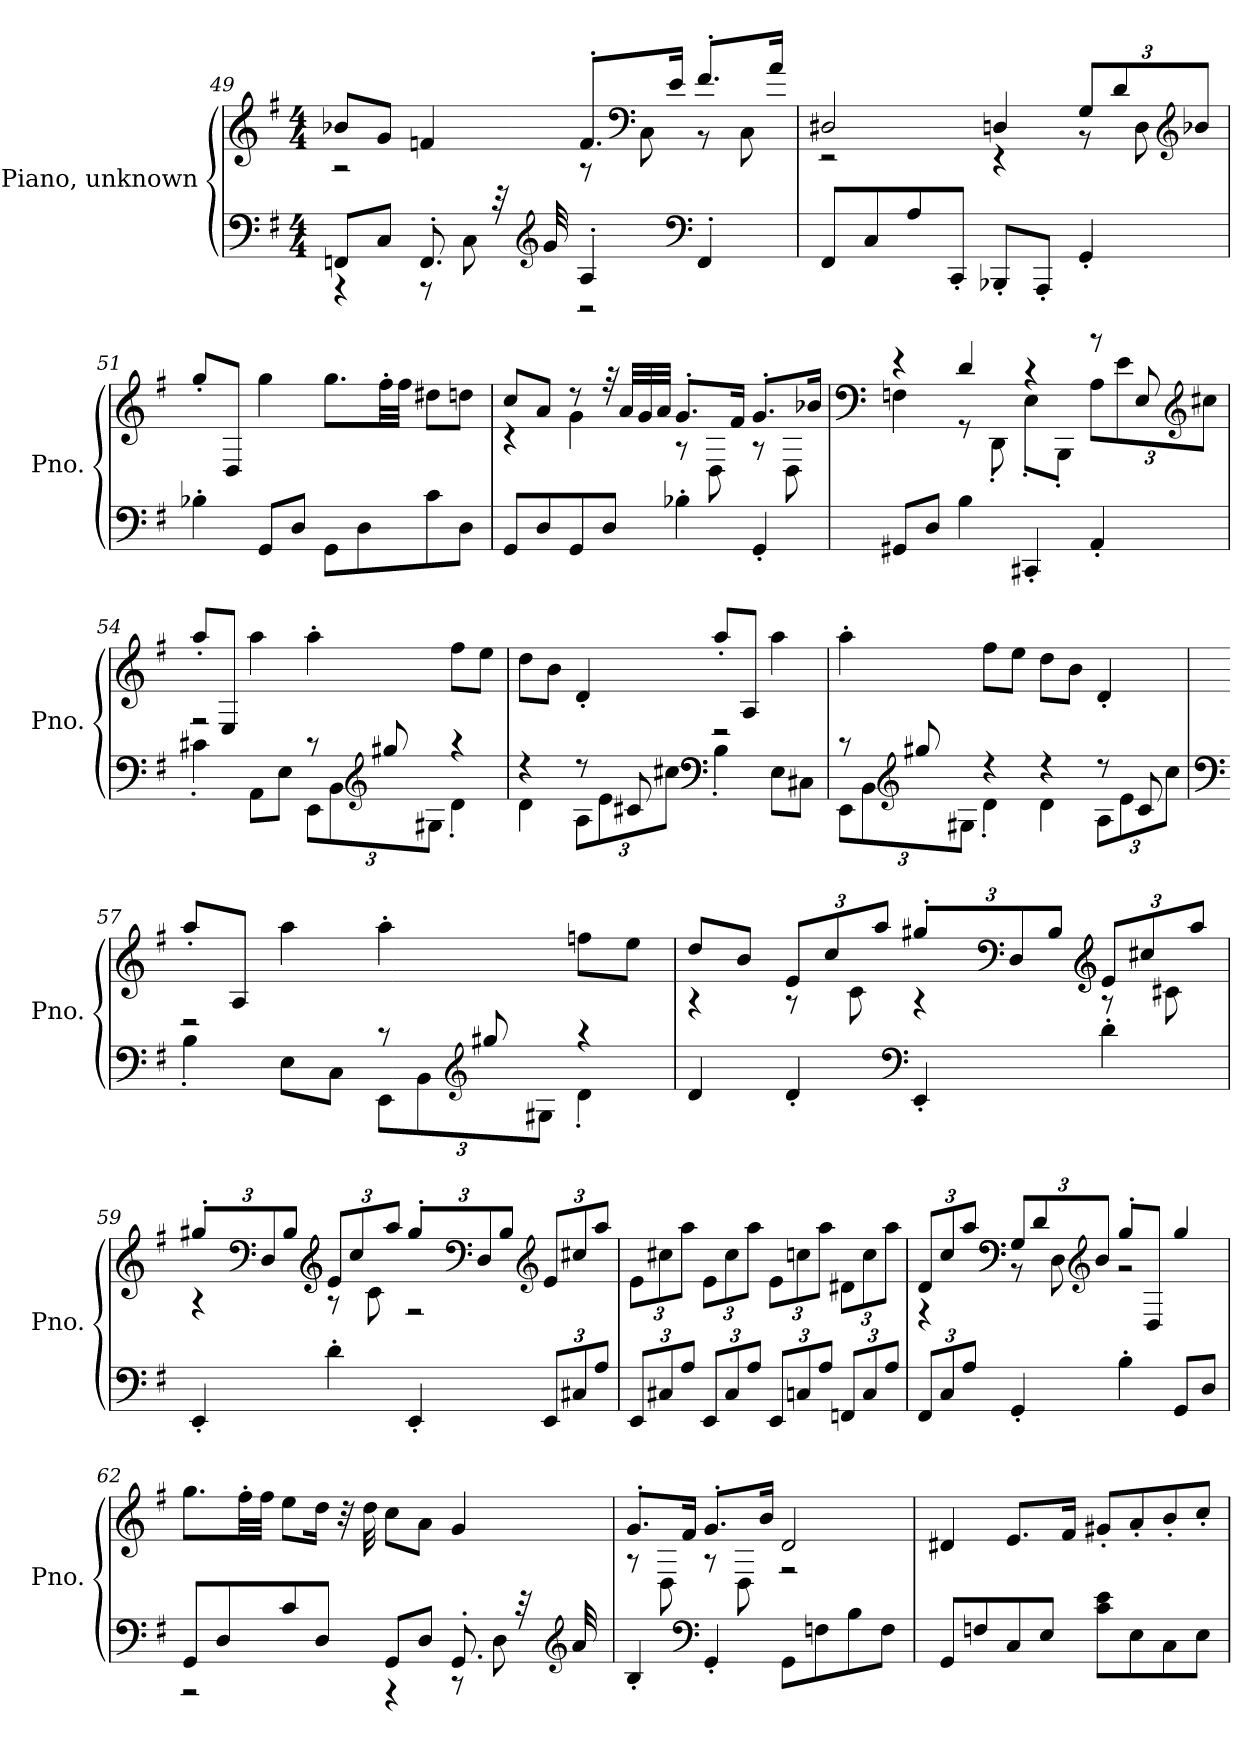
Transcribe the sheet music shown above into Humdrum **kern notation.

**kern	**kern
*part1	*part1
*staff2	*staff1
*I"Piano, unknown	*
*I'Pno.	*
*clefF4	*clefG2
*k[f#]	*k[f#]
*M4/4	*M4/4
=49	=49
*^	*^
8FFn/L	4r	8b-X/L	2r
8C/J	.	8g/J	.
8.FF'/	8r	4fn/	.
.	8C\	.	.
32r	.	.	.
*clefG2	*	*	*
32g/	.	.	.
4A'/	2r	8.f'/L	8r
*	*	*clefF4	*
.	.	.	8C\
.	.	16e/Jk	.
*clefF4	*	*	*
4FF'/	.	8.f'/L	8r
.	.	.	8C\
.	.	16a/Jk	.
*v	*v	*	*
=50	=50	=50
8FF#/L	2D#X/	2r
8C/	.	.
8A/	.	.
8CC'/J	.	.
8BBB-X'/L	4Dn/	4r
8AAA'/J	.	.
*	*Xbrackettup	*
4GG'/	12G/L	8r
.	12d/	.
.	.	8D\
*	*clefG2	*
.	12b-X/J	.
*	*v	*v
!!LO:LB:g=z
=51	=51
4B-X'\	8gg'/L
.	8D/J
8GG/L	4gg\
8D/J	.
8GG\L	8.gg\L
8D\	.
.	32ff#'\LL
.	32ff#\JJJ
8c\	8dd#X\L
8D\J	8ddn\J
=52	=52
*	*^
8GG/L	8cc/L	4r
8D/	8a/J	.
8GG/	8r	4g\
8D/J	32r	.
.	32a/LLL	.
.	32g/	.
.	32a/JJJ	.
4B-X'\	8.g'/L	8r
.	.	8D\
.	16f#/Jk	.
4GG'/	8.g'/L	8r
.	.	8D\
.	16b-X/Jk	.
=53	=53	=53
*	*clefF4	*
8GG#X/L	4r	4Fn\
8D/J	.	.
4B\	4d/	8r
.	.	8DD'\
4CC#X'/	4r	8E'\L
.	.	8BBB'\J
4AA'/	8r	12A\L
.	.	12e\
.	8E/	.
*	*clefG2	*
.	.	12cc#X\J
*	*v	*v
!!LO:LB:g=z
=54	=54
*^	*
2r	4c#X'\	8aa'/L
.	.	8E/J
.	8AA\L	4aa\
.	8E\J	.
*	*Xbrackettup	*
8r	12EE\L	4aa'\
.	12BB\	.
*clefG2	*	*
8gg#X/	.	.
.	12G#X\J	.
4r	4d'\	8ff#\L
.	.	8ee\J
=55	=55	=55
4r	4d\	8dd\L
.	.	8b\J
8r	12A\L	4d'/
.	12e\	.
8c#X/	.	.
.	12cc#X\J	.
*clefF4	*	*
2r	4B'\	8aa'/L
.	.	8A/J
.	8E\L	4aa\
.	8C#X\J	.
!!LO:LB:g=z
=56	=56	=56
8r	12EE\L	4aa'\
.	12BB\	.
*clefG2	*	*
8gg#X/	.	.
.	12G#X\J	.
4r	4d'\	8ff#\L
.	.	8ee\J
4r	4d\	8dd\L
.	.	8b\J
8r	12A\L	4d'/
.	12e\	.
8c/	.	.
.	12cc\J	.
=57	=57	=57
*clefF4	*	*
2r	4B'\	8aa'/L
.	.	8A/J
.	8E\L	4aa\
.	8C\J	.
8r	12EE\L	4aa'\
.	12BB\	.
*clefG2	*	*
8gg#X/	.	.
.	12G#X\J	.
4r	4d'\	8ffn\L
.	.	8ee\J
*v	*v	*
!!LO:LB:g=z
=58	=58
*	*^
4d/	8dd/L	4r
.	8b/J	.
4d'/	12e/L	8r
.	12cc/	.
.	.	8c\
.	12aa/J	.
*clefF4	*	*
4EE'/	12gg#X'/L	4r
*	*clefF4	*
.	12D/	.
.	12B/J	.
*	*clefG2	*
4d'\	12e/L	8r
.	12cc#X/	.
.	.	8c#X\
.	12aa/J	.
=59	=59	=59
4EE'/	12gg#X'/L	4r
*	*clefF4	*
.	12D/	.
.	12B/J	.
*	*clefG2	*
4d'\	12e/L	8r
.	12cc/	.
.	.	8c\
.	12aa/J	.
4EE'/	12gg#'/L	2r
*	*clefF4	*
.	12D/	.
.	12B/J	.
*	*clefG2	*
12EE/L	12e/L	.
12C#X/	12cc#X/	.
12A/J	12aa/J	.
*	*v	*v
!!LO:LB:g=z
=60	=60
12EE/L	12e\L
12C#X/	12cc#X\
12A/J	12aa\J
12EE/L	12e\L
12C#/	12cc#\
12A/J	12aa\J
12EE/L	12e\L
12Cn/	12ccn\
12A/J	12aa\J
12FFn/L	12d#X\L
12C/	12cc\
12A/J	12aa\J
=61	=61
*	*^
12FF#/L	12d/L	4r
12C/	12cc/	.
12A/J	12aa/J	.
*	*clefF4	*
4GG'/	12G/L	8r
.	12d/	.
.	.	8D\
*	*clefG2	*
.	12b/J	.
4B'\	8gg'/L	2r
.	8D/J	.
8GG/L	4gg/	.
8D/J	.	.
*	*v	*v
=62	=62
*^	*
8GG/L	2r	8.gg\L
8D/	.	.
.	.	32ff#'\LL
.	.	32ff#\JJJ
8c/	.	8ee\L
8D/J	.	16dd\Jk
.	.	32r
.	.	32dd\
8GG/L	4r	8cc\L
8D/J	.	8a\J
8.GG'/	8r	4g/
.	8D\	.
32r	.	.
*clefG2	*	*
32a/	.	.
*v	*v	*
!!LO:PB:g=z
=63	=63
*	*^
4B'/	8.g'/L	8r
.	.	8D\
.	16f#/Jk	.
*clefF4	*	*
4GG'/	8.g'/L	8r
.	.	8D\
.	16b/Jk	.
8GG\L	2d/	2r
8Fn\	.	.
8B\	.	.
8F\J	.	.
*	*v	*v
=64	=64
8GG/L	4d#X/
8Fn/	.
8C/	8.e/L
8E/J	.
.	16f#/Jk
8c\ 8e\L	8g#X'/L
8E\	8a'/
8C\	8b'/
8E\J	8cc'/J
=	=
*-	*-
